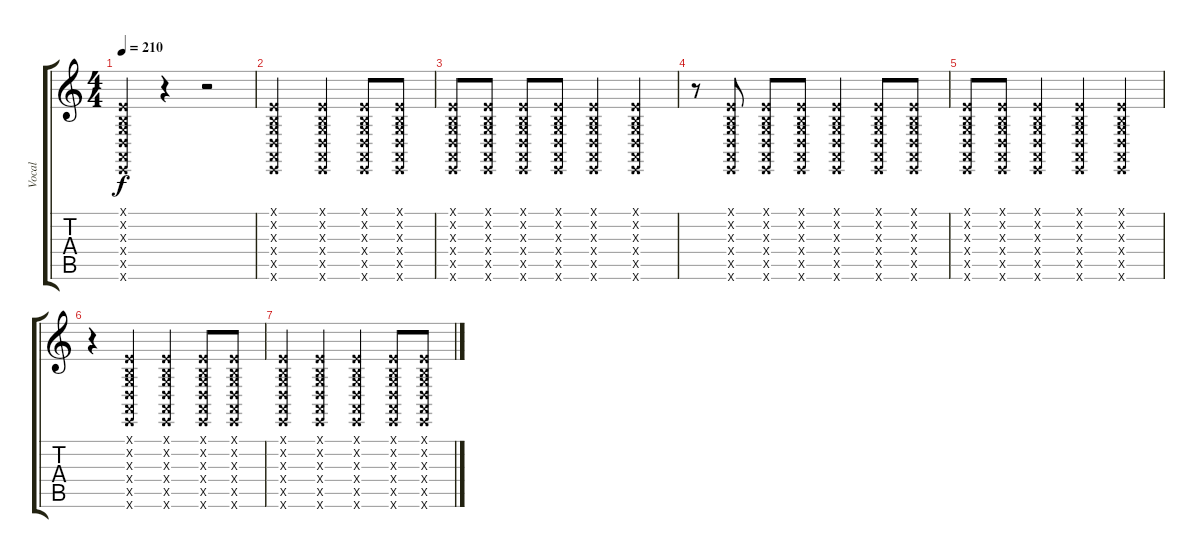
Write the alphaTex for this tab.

\track ("Vocal" "Vocal") {instrument synthvoice}
\staff {score tabs}
\tuning (E4 B3 G3 D3 A2 E2) {hide}
\ts (4 4)
\tempo 210
\clef g2
\ks c
(0.1{x} 0.2{x} 0.3{x} 0.4{x} 0.5{x} 0.6{x}).4{dy f} r.4 r.2 |
(0.1{x} 0.2{x} 0.3{x} 0.4{x} 0.5{x} 0.6{x}).2 (0.1{x} 0.2{x} 0.3{x} 0.4{x} 0.5{x} 0.6{x}).4 (0.1{x} 0.2{x} 0.3{x} 0.4{x} 0.5{x} 0.6{x}).8 (0.1{x} 0.2{x} 0.3{x} 0.4{x} 0.5{x} 0.6{x}).8 |
(0.1{x} 0.2{x} 0.3{x} 0.4{x} 0.5{x} 0.6{x}).8 (0.1{x} 0.2{x} 0.3{x} 0.4{x} 0.5{x} 0.6{x}).8 (0.1{x} 0.2{x} 0.3{x} 0.4{x} 0.5{x} 0.6{x}).8 (0.1{x} 0.2{x} 0.3{x} 0.4{x} 0.5{x} 0.6{x}).8 (0.1{x} 0.2{x} 0.3{x} 0.4{x} 0.5{x} 0.6{x}).4 (0.1{x} 0.2{x} 0.3{x} 0.4{x} 0.5{x} 0.6{x}).4 |
r.8 (0.1{x} 0.2{x} 0.3{x} 0.4{x} 0.5{x} 0.6{x}).8 (0.1{x} 0.2{x} 0.3{x} 0.4{x} 0.5{x} 0.6{x}).8 (0.1{x} 0.2{x} 0.3{x} 0.4{x} 0.5{x} 0.6{x}).8 (0.1{x} 0.2{x} 0.3{x} 0.4{x} 0.5{x} 0.6{x}).4 (0.1{x} 0.2{x} 0.3{x} 0.4{x} 0.5{x} 0.6{x}).8 (0.1{x} 0.2{x} 0.3{x} 0.4{x} 0.5{x} 0.6{x}).8 |
(0.1{x} 0.2{x} 0.3{x} 0.4{x} 0.5{x} 0.6{x}).8 (0.1{x} 0.2{x} 0.3{x} 0.4{x} 0.5{x} 0.6{x}).8 (0.1{x} 0.2{x} 0.3{x} 0.4{x} 0.5{x} 0.6{x}).4 (0.1{x} 0.2{x} 0.3{x} 0.4{x} 0.5{x} 0.6{x}).4 (0.1{x} 0.2{x} 0.3{x} 0.4{x} 0.5{x} 0.6{x}).4 |
r.4 (0.1{x} 0.2{x} 0.3{x} 0.4{x} 0.5{x} 0.6{x}).4 (0.1{x} 0.2{x} 0.3{x} 0.4{x} 0.5{x} 0.6{x}).4 (0.1{x} 0.2{x} 0.3{x} 0.4{x} 0.5{x} 0.6{x}).8 (0.1{x} 0.2{x} 0.3{x} 0.4{x} 0.5{x} 0.6{x}).8 |
(0.1{x} 0.2{x} 0.3{x} 0.4{x} 0.5{x} 0.6{x}).4 (0.1{x} 0.2{x} 0.3{x} 0.4{x} 0.5{x} 0.6{x}).4 (0.1{x} 0.2{x} 0.3{x} 0.4{x} 0.5{x} 0.6{x}).4 (0.1{x} 0.2{x} 0.3{x} 0.4{x} 0.5{x} 0.6{x}).8 (0.1{x} 0.2{x} 0.3{x} 0.4{x} 0.5{x} 0.6{x}).8
